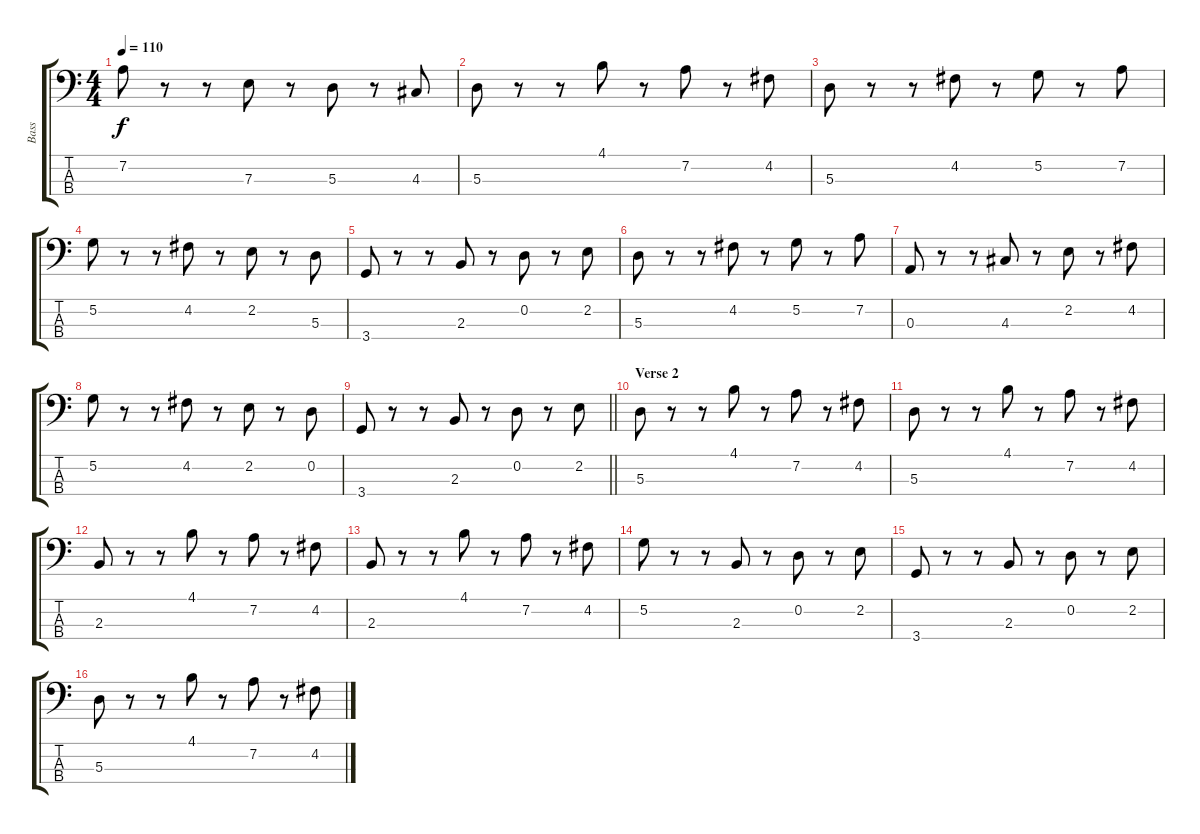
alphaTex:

\track ("Bass" "Bass") {instrument electricbassfinger}
\staff {score tabs}
\tuning (G2 D2 A1 E1) {hide}
\ts (4 4)
\tempo 110
\clef f4
\ks c
7.2.8{dy f} r.8 r.8 7.3.8 r.8 5.3.8 r.8 4.3.8 |
5.3.8 r.8 r.8 4.1.8 r.8 7.2.8 r.8 4.2.8 |
5.3.8 r.8 r.8 4.2.8 r.8 5.2.8 r.8 7.2.8 |
5.2.8 r.8 r.8 4.2.8 r.8 2.2.8 r.8 5.3.8 |
3.4.8 r.8 r.8 2.3.8 r.8 0.2.8 r.8 2.2.8 |
5.3.8 r.8 r.8 4.2.8 r.8 5.2.8 r.8 7.2.8 |
0.3.8 r.8 r.8 4.3.8 r.8 2.2.8 r.8 4.2.8 |
5.2.8 r.8 r.8 4.2.8 r.8 2.2.8 r.8 0.2.8 |
\barLineRight lightlight
3.4.8 r.8 r.8 2.3.8 r.8 0.2.8 r.8 2.2.8 |
\section ("" "Verse 2")
5.3.8 r.8 r.8 4.1.8 r.8 7.2.8 r.8 4.2.8 |
5.3.8 r.8 r.8 4.1.8 r.8 7.2.8 r.8 4.2.8 |
2.3.8 r.8 r.8 4.1.8 r.8 7.2.8 r.8 4.2.8 |
2.3.8 r.8 r.8 4.1.8 r.8 7.2.8 r.8 4.2.8 |
5.2.8 r.8 r.8 2.3.8 r.8 0.2.8 r.8 2.2.8 |
3.4.8 r.8 r.8 2.3.8 r.8 0.2.8 r.8 2.2.8 |
5.3.8 r.8 r.8 4.1.8 r.8 7.2.8 r.8 4.2.8
